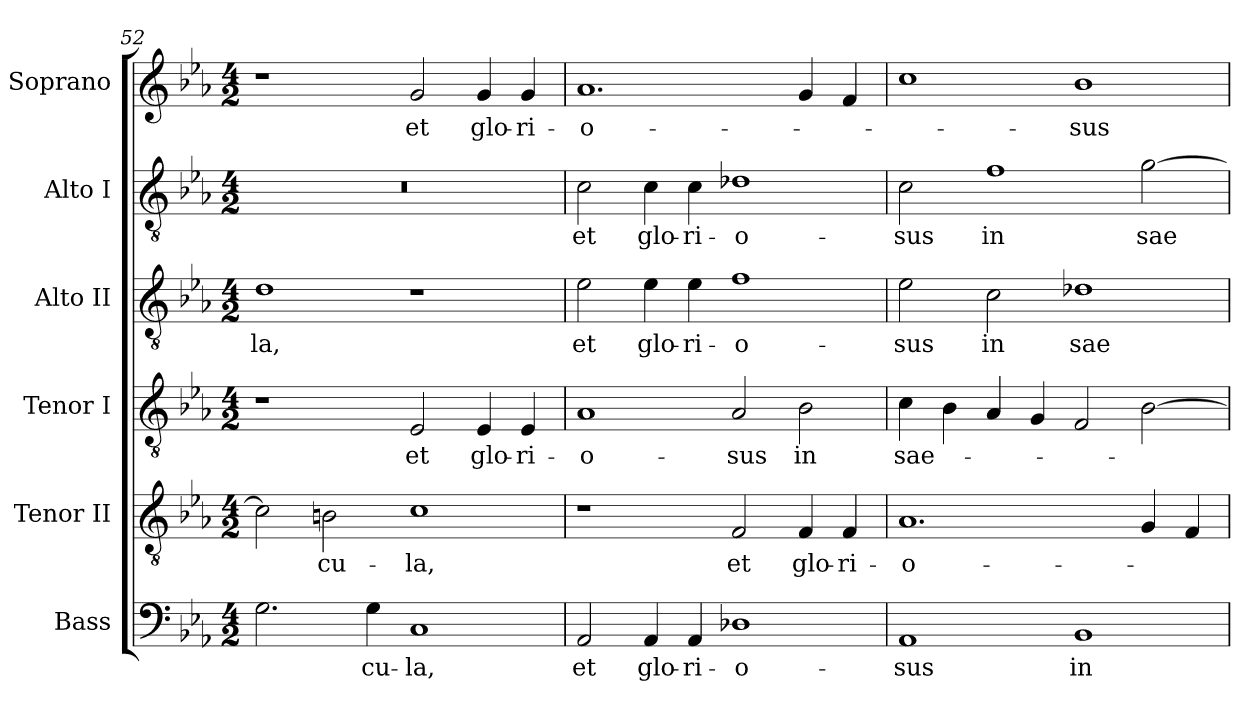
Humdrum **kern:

**kern	**text	**kern	**text	**kern	**text	**kern	**text	**kern	**text	**kern	**text
*part6	*part6	*part5	*part5	*part4	*part4	*part3	*part3	*part2	*part2	*part1	*part1
*staff6	*staff6	*staff5	*staff5	*staff4	*staff4	*staff3	*staff3	*staff2	*staff2	*staff1	*staff1
*I"Bass	*	*I"Tenor II	*	*I"Tenor I	*	*I"Alto II	*	*I"Alto I	*	*I"Soprano	*
*I'B	*	*	*	*I'T	*	*I'A	*	*	*	*	*
!!LO:PB:g=z
*clefF4	*	*clefGv2	*	*clefGv2	*	*clefGv2	*	*clefGv2	*	*clefG2	*
*k[b-e-a-]	*	*k[b-e-a-]	*	*k[b-e-a-]	*	*k[b-e-a-]	*	*k[b-e-a-]	*	*k[b-e-a-]	*
*E-:	*	*E-:	*	*E-:	*	*E-:	*	*E-:	*	*E-:	*
*M4/2	*	*M4/2	*	*M4/2	*	*M4/2	*	*M4/2	*	*M4/2	*
=52	=52	=52	=52	=52	=52	=52	=52	=52	=52	=52	=52
!	!	!	!	!	!	!	!LO:LY:b:color=#000000	!LO:N:vis=1	!	!	!
2.Gi\	.	2ci\]	.	1r	.	1di	-la,	0r	.	1r	.
!	!	!	!LO:LY:b:color=#000000	!	!	!	!	!	!	!	!
.	.	2Bni\	-cu-	.	.	.	.	.	.	.	.
!	!LO:LY:b:color=#000000	!	!	!	!	!	!	!	!	!	!
4Gi\	-cu-	.	.	.	.	.	.	.	.	.	.
!	!LO:LY:b:color=#000000	!	!	!	!	!	!	!	!	!	!
!	!	!	!LO:LY:b:color=#000000	!	!	!	!	!	!	!	!
!	!	!	!	!	!LO:LY:b:color=#000000	!	!	!	!	!	!
!	!	!	!	!	!	!	!	!	!	!	!LO:LY:b:color=#000000
1Ci	-la,	1ci	-la,	2E-i/	et	1r	.	.	.	2gi/	et
!	!	!	!	!	!LO:LY:b:color=#000000	!	!	!	!	!	!
!	!	!	!	!	!	!	!	!	!	!	!LO:LY:b:color=#000000
.	.	.	.	4E-i/	glo-	.	.	.	.	4gi/	glo-
!	!	!	!	!	!LO:LY:b:color=#000000	!	!	!	!	!	!
!	!	!	!	!	!	!	!	!	!	!	!LO:LY:b:color=#000000
.	.	.	.	4E-i/	-ri-	.	.	.	.	4gi/	-ri-
=53	=53	=53	=53	=53	=53	=53	=53	=53	=53	=53	=53
!	!LO:LY:b:color=#000000	!	!	!	!	!	!	!	!	!	!
!	!	!	!	!	!LO:LY:b:color=#000000	!	!	!	!	!	!
!	!	!	!	!	!	!	!LO:LY:b:color=#000000	!	!	!	!
!	!	!	!	!	!	!	!	!	!LO:LY:b:color=#000000	!	!
!	!	!	!	!	!	!	!	!	!	!	!LO:LY:b:color=#000000
2AA-i/	et	1r	.	1A-i	-o-	2e-i\	et	2ci\	et	1.a-i	-o-
!	!LO:LY:b:color=#000000	!	!	!	!	!	!	!	!	!	!
!	!	!	!	!	!	!	!LO:LY:b:color=#000000	!	!	!	!
!	!	!	!	!	!	!	!	!	!LO:LY:b:color=#000000	!	!
4AA-i/	glo-	.	.	.	.	4e-i\	glo-	4ci\	glo-	.	.
!	!LO:LY:b:color=#000000	!	!	!	!	!	!	!	!	!	!
!	!	!	!	!	!	!	!LO:LY:b:color=#000000	!	!	!	!
!	!	!	!	!	!	!	!	!	!LO:LY:b:color=#000000	!	!
4AA-i/	-ri-	.	.	.	.	4e-i\	-ri-	4ci\	-ri-	.	.
!	!LO:LY:b:color=#000000	!	!	!	!	!	!	!	!	!	!
!	!	!	!LO:LY:b:color=#000000	!	!	!	!	!	!	!	!
!	!	!	!	!	!LO:LY:b:color=#000000	!	!	!	!	!	!
!	!	!	!	!	!	!	!LO:LY:b:color=#000000	!	!	!	!
!	!	!	!	!	!	!	!	!	!LO:LY:b:color=#000000	!	!
1D-Xi	-o-	2Fi/	et	2A-i/	-sus	1fi	-o-	1d-Xi	-o-	.	.
!	!	!	!LO:LY:b:color=#000000	!	!	!	!	!	!	!	!
!	!	!	!	!	!LO:LY:b:color=#000000	!	!	!	!	!	!
.	.	4Fi/	glo-	2B-i\	in	.	.	.	.	4gi/	.
!	!	!	!LO:LY:b:color=#000000	!	!	!	!	!	!	!	!
.	.	4Fi/	-ri-	.	.	.	.	.	.	4fi/	.
=54	=54	=54	=54	=54	=54	=54	=54	=54	=54	=54	=54
!	!LO:LY:b:color=#000000	!	!	!	!	!	!	!	!	!	!
!	!	!	!LO:LY:b:color=#000000	!	!	!	!	!	!	!	!
!	!	!	!	!	!LO:LY:b:color=#000000	!	!	!	!	!	!
!	!	!	!	!	!	!	!LO:LY:b:color=#000000	!	!	!	!
!	!	!	!	!	!	!	!	!	!LO:LY:b:color=#000000	!	!
1AA-i	-sus	1.A-i	-o-	4ci\	sae-	2e-i\	-sus	2ci\	-sus	1cci	.
.	.	.	.	4B-i\	.	.	.	.	.	.	.
!	!	!	!	!	!	!	!LO:LY:b:color=#000000	!	!	!	!
!	!	!	!	!	!	!	!	!	!LO:LY:b:color=#000000	!	!
.	.	.	.	4A-i/	.	2ci\	in	1fi	in	.	.
.	.	.	.	4Gi/	.	.	.	.	.	.	.
!	!LO:LY:b:color=#000000	!	!	!	!	!	!	!	!	!	!
!	!	!	!	!	!	!	!LO:LY:b:color=#000000	!	!	!	!
!	!	!	!	!	!	!	!	!	!	!	!LO:LY:b:color=#000000
1BB-i	in	.	.	2Fi/	.	1d-Xi	sae-	.	.	1b-i	-sus
!	!	!	!	!	!	!	!	!	!LO:LY:b:color=#000000	!	!
.	.	4Gi/	.	[>2B-i\	.	.	.	[>2gi\	sae-	.	.
.	.	4Fi/	.	.	.	.	.	.	.	.	.
=	=	=	=	=	=	=	=	=	=	=	=
*-	*-	*-	*-	*-	*-	*-	*-	*-	*-	*-	*-
